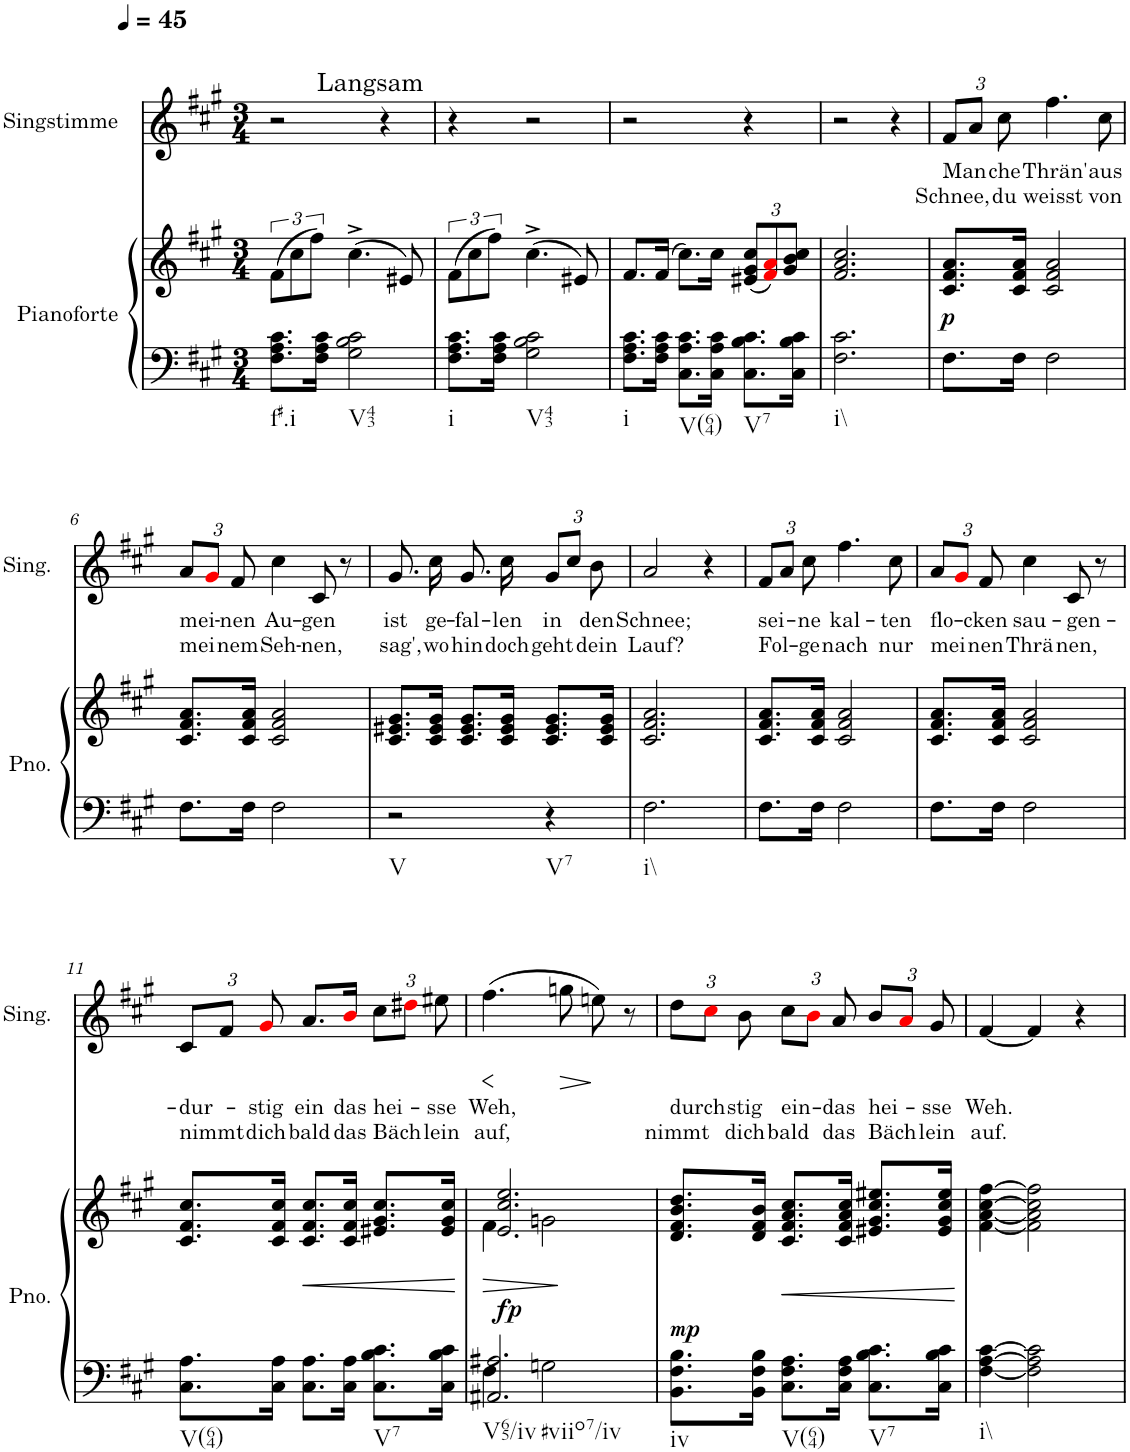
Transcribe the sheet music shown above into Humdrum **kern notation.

**kern	**kern	**dynam	**kern	**text	**text	**dynam
*part2	*part2	*part2	*part1	*part1	*part1	*part1
*staff3	*staff2	*staff2/3	*staff1	*staff1	*staff1	*staff1
*I"Pianoforte	*	*	*I"Singstimme	*	*	*
*I'Pno.	*	*	*I'Sing.	*	*	*
*clefF4	*clefG2	*	*clefG2	*	*	*
*k[f#c#g#]	*k[f#c#g#]	*	*k[f#c#g#]	*	*	*
*M3/4	*M3/4	*	*M3/4	*	*	*
*MM45	*MM45	*	*MM45	*	*	*
=1	=1	=1	=1	=1	=1	=1
!	!	!	!LO:TX:a:t=Langsam	!	!	!
!LO:TX:b:t=f#.i	!	!	!	!	!	!
8.F#\ 8.A\ 8.c#\L	(12f#\L	.	2r	.	.	.
.	12cc#\	.	.	.	.	.
.	12ff#\J)	.	.	.	.	.
16F#\ 16A\ 16c#\Jk	.	.	.	.	.	.
!LO:TX:b:t=V43	!	!	!	!	!	!
2G#\ 2B\ 2c#\	(4.cc#^\	.	.	.	.	.
.	.	.	4r	.	.	.
.	8e#X/)	.	.	.	.	.
=2	=2	=2	=2	=2	=2	=2
!LO:TX:b:t=i	!	!	!	!	!	!
8.F#\ 8.A\ 8.c#\L	(12f#\L	.	4r	.	.	.
.	12cc#\	.	.	.	.	.
.	12ff#\J)	.	.	.	.	.
16F#\ 16A\ 16c#\Jk	.	.	.	.	.	.
!LO:TX:b:t=V43	!	!	!	!	!	!
2G#\ 2B\ 2c#\	(4.cc#^\	.	2r	.	.	.
.	8e#X/)	.	.	.	.	.
=3	=3	=3	=3	=3	=3	=3
!LO:TX:b:t=i	!	!	!	!	!	!
8.F#\ 8.A\ 8.c#\L	8.f#/L	.	2r	.	.	.
16F#\ 16A\ 16c#\Jk	(16f#/Jk	.	.	.	.	.
!LO:TX:b:t=V(64)	!	!	!	!	!	!
8.C#\ 8.A\ 8.c#\L	8.cc#\L)	.	.	.	.	.
16C#\ 16A\ 16c#\Jk	16cc#\Jk	.	.	.	.	.
*	*Xbrackettup	*	*	*	*	*
!LO:TX:b:t=V7	!	!	!	!	!	!
8.C#\ 8.B\ 8.c#\L	(12e#X/ 12g#/ 12cc#/L	.	4r	.	.	.
.	12f#i/ 12ai/)	.	.	.	.	.
.	12g#/ 12b/ 12cc#/J	.	.	.	.	.
16C#\ 16B\ 16c#\Jk	.	.	.	.	.	.
=4	=4	=4	=4	=4	=4	=4
!LO:TX:b:t=i\\	!	!	!	!	!	!
2.F#\ 2.c#\	2.f#/ 2.a/ 2.cc#/	.	2r	.	.	.
.	.	.	4r	.	.	.
=5	=5	=5	=5	=5	=5	=5
*	*	*	*Xbrackettup	*	*	*
!	!	!LO:DY:b	!	!LO:LY:b	!LO:LY:b	!
8.F#\L	8.c#/ 8.f#/ 8.a/L	p	12f#/L	Man-	Schnee,	.
.	.	.	12a/J	.	.	.
!	!	!	!	!LO:LY:b	!LO:LY:b	!
.	.	.	12cc#\	-che	du	.
16F#\Jk	16c#/ 16f#/ 16a/Jk	.	.	.	.	.
!	!	!	!	!LO:LY:b	!LO:LY:b	!
2F#\	2c#/ 2f#/ 2a/	.	4.ff#\	Thrän'	weisst	.
!	!	!	!	!LO:LY:b	!LO:LY:b	!
.	.	.	8cc#\	aus	von	.
!!LO:LB:g=z
=6	=6	=6	=6	=6	=6	=6
!	!	!	!	!LO:LY:b	!LO:LY:b	!
8.F#\L	8.c#/ 8.f#/ 8.a/L	.	12a/L	mei-	mei-	.
.	.	.	12g#i/J	.	.	.
!	!	!	!	!LO:LY:b	!LO:LY:b	!
.	.	.	12f#/	-nen	-nem	.
16F#\Jk	16c#/ 16f#/ 16a/Jk	.	.	.	.	.
!	!	!	!	!LO:LY:b	!LO:LY:b	!
2F#\	2c#/ 2f#/ 2a/	.	4cc#\	Au-	Seh-	.
!	!	!	!	!LO:LY:b	!LO:LY:b	!
.	.	.	8c#/	-gen	-nen,	.
.	.	.	8r	.	.	.
=7	=7	=7	=7	=7	=7	=7
!LO:TX:b:t=V	!	!	!	!	!	!
!	!	!	!	!LO:LY:b	!LO:LY:b	!
2r	8.c#/ 8.e#X/ 8.g#/L	.	8.g#/	ist	sag',	.
!	!	!	!	!LO:LY:b	!LO:LY:b	!
.	16c#/ 16e#/ 16g#/Jk	.	16cc#\	ge-	wo-	.
!	!	!	!	!LO:LY:b	!LO:LY:b	!
.	8.c#/ 8.e#/ 8.g#/L	.	8.g#/	-fal-	-hin	.
!	!	!	!	!LO:LY:b	!LO:LY:b	!
.	16c#/ 16e#/ 16g#/Jk	.	16cc#\	-len	doch	.
!LO:TX:b:t=V7	!	!	!	!	!	!
!	!	!	!	!LO:LY:b	!LO:LY:b	!
4r	8.c#/ 8.e#/ 8.g#/L	.	12g#/L	in	geht	.
.	.	.	12cc#/J	.	.	.
!	!	!	!	!LO:LY:b	!LO:LY:b	!
.	.	.	12b\	den	dein	.
.	16c#/ 16e#/ 16g#/Jk	.	.	.	.	.
=8	=8	=8	=8	=8	=8	=8
!LO:TX:b:t=i\\	!	!	!	!	!	!
!	!	!	!	!LO:LY:b	!LO:LY:b	!
2.F#\	2.c#/ 2.f#/ 2.a/	.	2a/	Schnee;	Lauf?	.
.	.	.	4r	.	.	.
=9	=9	=9	=9	=9	=9	=9
!	!	!	!	!LO:LY:b	!LO:LY:b	!
8.F#\L	8.c#/ 8.f#/ 8.a/L	.	12f#/L	sei-	Fol-	.
.	.	.	12a/J	.	.	.
!	!	!	!	!LO:LY:b	!LO:LY:b	!
.	.	.	12cc#\	-ne	-ge	.
16F#\Jk	16c#/ 16f#/ 16a/Jk	.	.	.	.	.
!	!	!	!	!LO:LY:b	!LO:LY:b	!
2F#\	2c#/ 2f#/ 2a/	.	4.ff#\	kal-	nach	.
!	!	!	!	!LO:LY:b	!LO:LY:b	!
.	.	.	8cc#\	-ten	nur	.
=10	=10	=10	=10	=10	=10	=10
!	!	!	!	!LO:LY:b	!LO:LY:b	!
8.F#\L	8.c#/ 8.f#/ 8.a/L	.	12a/L	flo-	mei-	.
.	.	.	12g#i/J	.	.	.
!	!	!	!	!LO:LY:b	!LO:LY:b	!
.	.	.	12f#/	-cken	-nen	.
16F#\Jk	16c#/ 16f#/ 16a/Jk	.	.	.	.	.
!	!	!	!	!LO:LY:b	!LO:LY:b	!
2F#\	2c#/ 2f#/ 2a/	.	4cc#\	sau-	Thrä-	.
!	!	!	!	!LO:LY:b	!LO:LY:b	!
.	.	.	8c#/	-gen-	-nen,	.
.	.	.	8r	.	.	.
!!LO:LB:g=z
=11	=11	=11	=11	=11	=11	=11
!LO:TX:b:t=V(64)	!	!	!	!	!	!
!	!	!	!	!LO:LY:b	!LO:LY:b	!
8.C#\ 8.A\L	8.c#/ 8.f#/ 8.cc#/L	.	12c#/L	dur-	nimmt-	.
.	.	.	12f#/J	.	.	.
!	!	!	!	!LO:LY:b	!LO:LY:b	!
.	.	.	12g#i/	-stig	-dich	.
16C#\ 16A\Jk	16c#/ 16f#/ 16cc#/Jk	.	.	.	.	.
!	!	!LO:HP:b	!	!LO:LY:b	!LO:LY:b	!
8.C#\ 8.A\L	8.c#/ 8.f#/ 8.cc#/L	<	8.a/L	ein	bald	.
!	!	!	!	!LO:LY:b	!LO:LY:b	!
16C#\ 16A\Jk	16c#/ 16f#/ 16cc#/Jk	.	16bi/Jk	das	das	.
!LO:TX:b:t=V7	!	!	!	!	!	!
!	!	!	!	!LO:LY:b	!LO:LY:b	!
8.C#\ 8.B\ 8.c#\L	8.e#X/ 8.g#/ 8.cc#/L	.	12cc#\L	hei-	Bäch-	.
.	.	.	12dd#Xi\J	.	.	.
!	!	!	!	!LO:LY:b	!LO:LY:b	!
.	.	.	12ee#X\	-sse	-lein	.
16C#\ 16B\ 16c#\Jk	16e#/ 16g#/ 16cc#/Jk	.	.	.	.	.
.	.	[	.	.	.	.
=12	=12	=12	=12	=12	=12	=12
*^	*	*	*	*	*	*
!LO:TX:b:t=V65/iv	!	!	!	!	!	!	!
!LO:TX:b:t=#viio7/iv	!	!	!	!	!	!	!
!	!	!	!LO:HP:b	!	!LO:LY:b	!LO:LY:b	!LO:HP:b
*	*	*^	*	*	*	*	*
!	!	!	!	!LO:DY:n=1:a=2	!	!	!	!
2.AA#X/ 2.A#X/	4F#\	2.e/ 2.cc#/ 2.ee/	4f#\	> fp	(4.ff#\	Weh,	auf,	<
.	2Gn\	.	2gn\	.	.	.	.	.
!	!	!	!	!	!	!	!	!LO:HP:b
.	.	.	.	.	8ggn\	.	.	>
.	.	.	.	.	8een\)	.	.	.
.	.	.	.	.	8r	.	.	.
*v	*v	*	*	*	*	*	*	*
*	*v	*v	*	*	*	*	*
.	.	]	.	.	.	[ ]
=13	=13	=13	=13	=13	=13	=13
!LO:TX:b:t=iv	!	!	!	!	!	!
!	!	!LO:DY:a=2	!	!LO:LY:b	!LO:LY:b	!
8.BB\ 8.F#\ 8.B\L	8.d/ 8.f#/ 8.b/ 8.dd/L	mp	12dd\L	durch-	nimmt	.
.	.	.	12cc#i\J	.	.	.
!	!	!	!	!LO:LY:b	!LO:LY:b	!
.	.	.	12b\	-stig	dich	.
16BB\ 16F#\ 16B\Jk	16d/ 16f#/ 16b/Jk	.	.	.	.	.
!LO:TX:b:t=V(64)	!	!	!	!	!	!
!	!	!LO:HP:b	!	!LO:LY:b	!LO:LY:b	!
8.C#\ 8.F#\ 8.A\L	8.c#/ 8.f#/ 8.a/ 8.cc#/L	<	12cc#\L	ein-	bald	.
.	.	.	12bi\J	.	.	.
!	!	!	!	!LO:LY:b	!LO:LY:b	!
.	.	.	12a/	-das	das	.
16C#\ 16F#\ 16A\Jk	16c#/ 16f#/ 16a/ 16cc#/Jk	.	.	.	.	.
!LO:TX:b:t=V7	!	!	!	!	!	!
!	!	!	!	!LO:LY:b	!LO:LY:b	!
8.C#\ 8.B\ 8.c#\L	8.e#X/ 8.g#/ 8.cc#/ 8.ee#X/L	.	12b/L	hei-	Bäch-	.
.	.	.	12ai/J	.	.	.
!	!	!	!	!LO:LY:b	!LO:LY:b	!
.	.	.	12g#/	-sse	-lein	.
16C#\ 16B\ 16c#\Jk	16e#/ 16g#/ 16cc#/ 16ee#/Jk	.	.	.	.	.
.	.	[	.	.	.	.
=14	=14	=14	=14	=14	=14	=14
!LO:TX:b:t=i\\	!	!	!	!	!	!
!	!	!	!	!LO:LY:b	!LO:LY:b	!
[4F#\ [4A\ [4c#\	[4f#\ [4a\ [4cc#\ [4ff#\	.	[4f#/	Weh.	auf.	.
2F#\] 2A\] 2c#\]	2f#\] 2a\] 2cc#\] 2ff#\]	.	4f#/]	.	.	.
.	.	.	4r	.	.	.
=	=	=	=	=	=	=
*-	*-	*-	*-	*-	*-	*-
